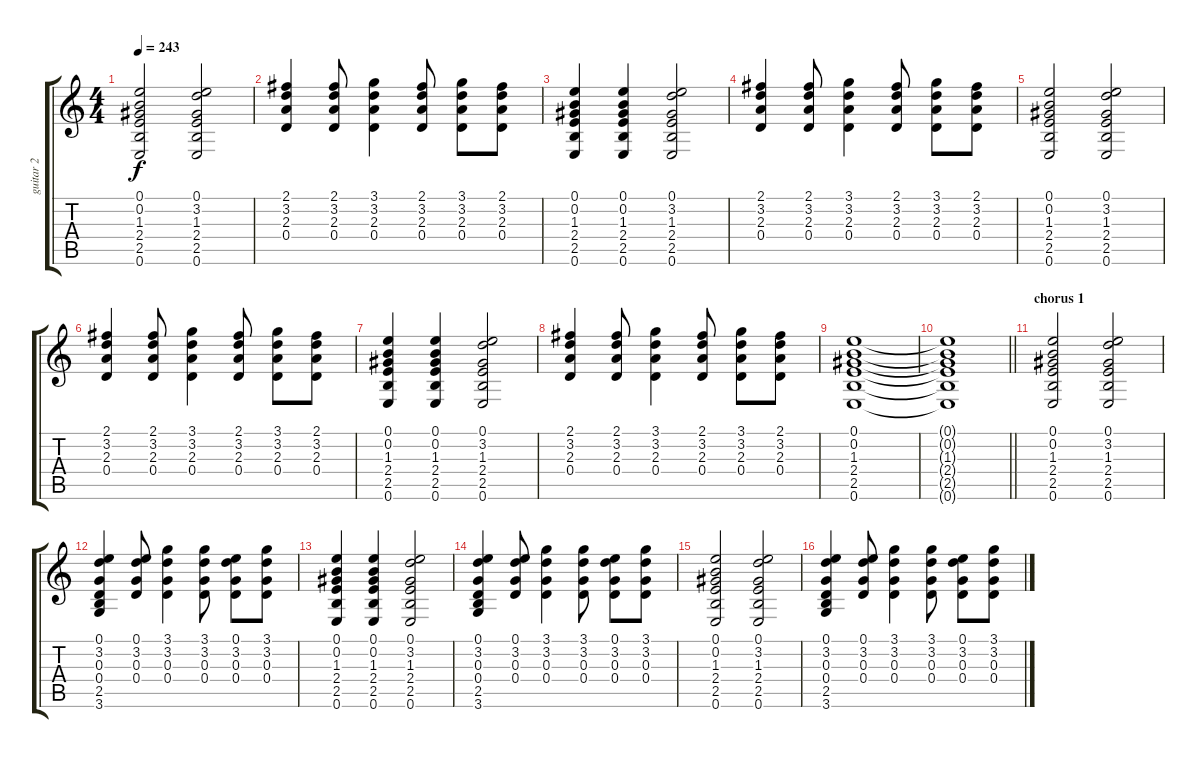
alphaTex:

\track ("guitar 2" "guitar 2") {instrument electricguitarclean}
\staff {score tabs}
\tuning (E4 B3 G3 D3 A2 E2) {hide}
\ts (4 4)
\tempo 243
\clef g2
\ks c
(0.1 0.2 1.3 2.4 2.5 0.6).2{dy f} (0.1 3.2 1.3 2.4 2.5 0.6).2 |
(2.1 3.2 2.3 0.4).4 (2.1 3.2 2.3 0.4).8 (3.1 3.2 2.3 0.4).4 (2.1 3.2 2.3 0.4).8 (3.1 3.2 2.3 0.4).8 (2.1 3.2 2.3 0.4).8 |
(0.1 0.2 1.3 2.4 2.5 0.6).4 (0.1 0.2 1.3 2.4 2.5 0.6).4 (0.1 3.2 1.3 2.4 2.5 0.6).2 |
(2.1 3.2 2.3 0.4).4 (2.1 3.2 2.3 0.4).8 (3.1 3.2 2.3 0.4).4 (2.1 3.2 2.3 0.4).8 (3.1 3.2 2.3 0.4).8 (2.1 3.2 2.3 0.4).8 |
(0.1 0.2 1.3 2.4 2.5 0.6).2 (0.1 3.2 1.3 2.4 2.5 0.6).2 |
(2.1 3.2 2.3 0.4).4 (2.1 3.2 2.3 0.4).8 (3.1 3.2 2.3 0.4).4 (2.1 3.2 2.3 0.4).8 (3.1 3.2 2.3 0.4).8 (2.1 3.2 2.3 0.4).8 |
(0.1 0.2 1.3 2.4 2.5 0.6).4 (0.1 0.2 1.3 2.4 2.5 0.6).4 (0.1 3.2 1.3 2.4 2.5 0.6).2 |
(2.1 3.2 2.3 0.4).4 (2.1 3.2 2.3 0.4).8 (3.1 3.2 2.3 0.4).4 (2.1 3.2 2.3 0.4).8 (3.1 3.2 2.3 0.4).8 (2.1 3.2 2.3 0.4).8 |
(0.1 0.2 1.3 2.4 2.5 0.6).1 |
\barLineRight lightlight
(0.1{t} 0.2{t} 1.3{t} 2.4{t} 2.5{t} 0.6{t}).1 |
\section ("" "chorus 1")
(0.1 0.2 1.3 2.4 2.5 0.6).2 (0.1 3.2 1.3 2.4 2.5 0.6).2 |
(0.1 3.2 0.3 0.4 2.5 3.6).4 (0.1 3.2 0.3 0.4).8 (3.1 3.2 0.3 0.4).4 (3.1 3.2 0.3 0.4).8 (0.1 3.2 0.3 0.4).8 (3.1 3.2 0.3 0.4).8 |
(0.1 0.2 1.3 2.4 2.5 0.6).4 (0.1 0.2 1.3 2.4 2.5 0.6).4 (0.1 3.2 1.3 2.4 2.5 0.6).2 |
(0.1 3.2 0.3 0.4 2.5 3.6).4 (0.1 3.2 0.3 0.4).8 (3.1 3.2 0.3 0.4).4 (3.1 3.2 0.3 0.4).8 (0.1 3.2 0.3 0.4).8 (3.1 3.2 0.3 0.4).8 |
(0.1 0.2 1.3 2.4 2.5 0.6).2 (0.1 3.2 1.3 2.4 2.5 0.6).2 |
(0.1 3.2 0.3 0.4 2.5 3.6).4 (0.1 3.2 0.3 0.4).8 (3.1 3.2 0.3 0.4).4 (3.1 3.2 0.3 0.4).8 (0.1 3.2 0.3 0.4).8 (3.1 3.2 0.3 0.4).8
